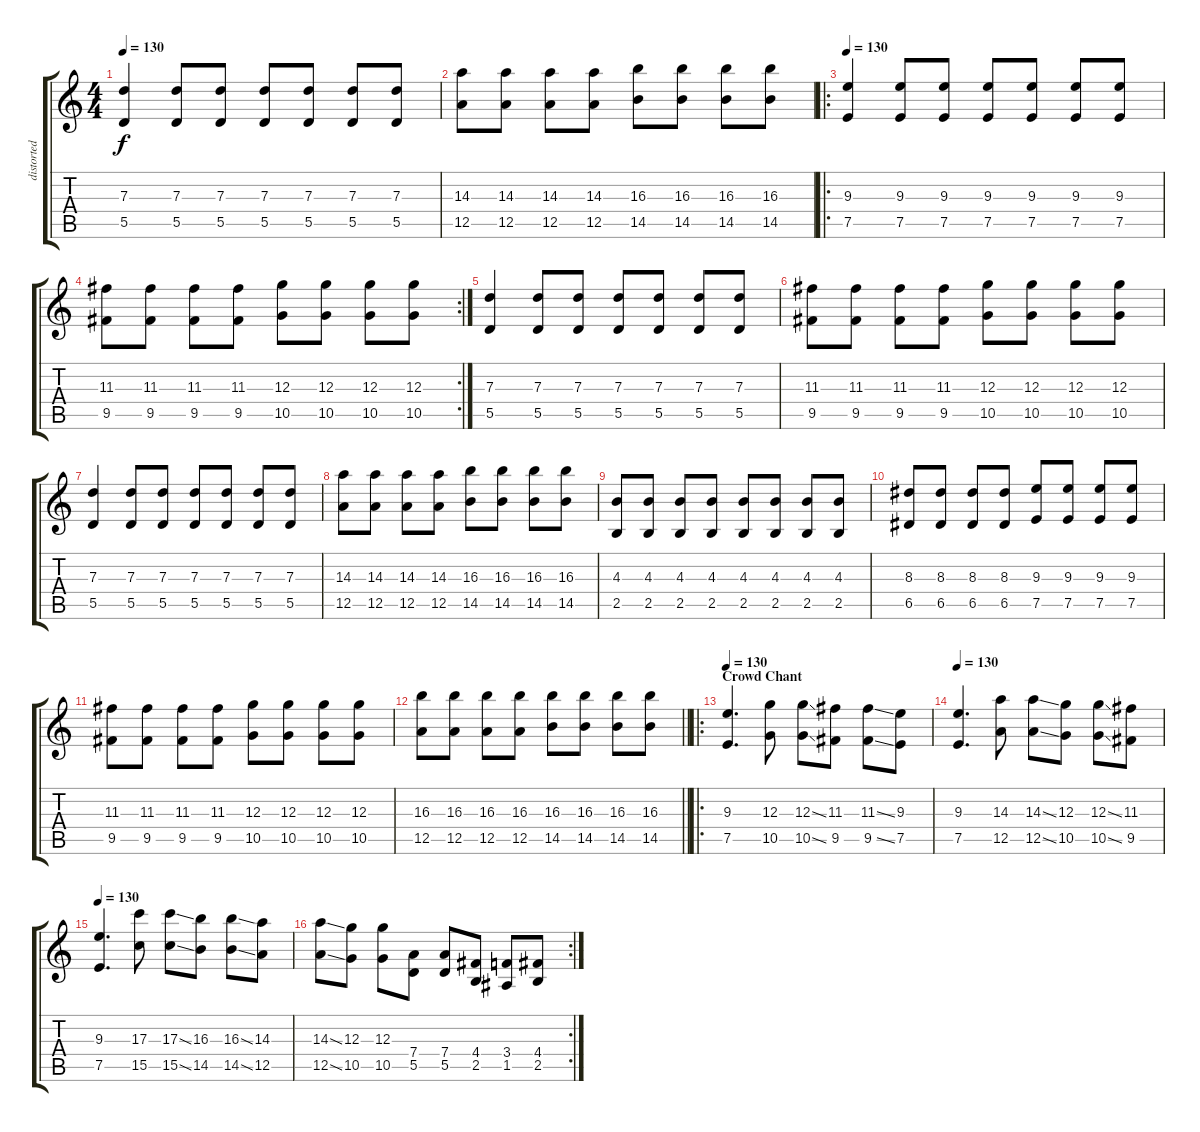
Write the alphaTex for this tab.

\track ("distorted guitar" "distorted ") {instrument distortionguitar}
\staff {score tabs}
\tuning (E4 B3 G3 D3 A2 E2) {hide}
\ts (4 4)
\tempo 130
\clef g2
\ks c
(7.3 5.5).4{dy f} (7.3 5.5).8 (7.3 5.5).8 (7.3 5.5).8 (7.3 5.5).8 (7.3 5.5).8 (7.3 5.5).8 |
(14.3 12.5).8 (14.3 12.5).8 (14.3 12.5).8 (14.3 12.5).8 (16.3 14.5).8 (16.3 14.5).8 (16.3 14.5).8 (16.3 14.5).8 |
\ro
\tempo 130
(9.3 7.5).4 (9.3 7.5).8 (9.3 7.5).8 (9.3 7.5).8 (9.3 7.5).8 (9.3 7.5).8 (9.3 7.5).8 |
\rc 2
(11.3 9.5).8 (11.3 9.5).8 (11.3 9.5).8 (11.3 9.5).8 (12.3 10.5).8 (12.3 10.5).8 (12.3 10.5).8 (12.3 10.5).8 |
(7.3 5.5).4 (7.3 5.5).8 (7.3 5.5).8 (7.3 5.5).8 (7.3 5.5).8 (7.3 5.5).8 (7.3 5.5).8 |
(11.3 9.5).8 (11.3 9.5).8 (11.3 9.5).8 (11.3 9.5).8 (12.3 10.5).8 (12.3 10.5).8 (12.3 10.5).8 (12.3 10.5).8 |
(7.3 5.5).4 (7.3 5.5).8 (7.3 5.5).8 (7.3 5.5).8 (7.3 5.5).8 (7.3 5.5).8 (7.3 5.5).8 |
(14.3 12.5).8 (14.3 12.5).8 (14.3 12.5).8 (14.3 12.5).8 (16.3 14.5).8 (16.3 14.5).8 (16.3 14.5).8 (16.3 14.5).8 |
(4.3 2.5).8 (4.3 2.5).8 (4.3 2.5).8 (4.3 2.5).8 (4.3 2.5).8 (4.3 2.5).8 (4.3 2.5).8 (4.3 2.5).8 |
(8.3 6.5).8 (8.3 6.5).8 (8.3 6.5).8 (8.3 6.5).8 (9.3 7.5).8 (9.3 7.5).8 (9.3 7.5).8 (9.3 7.5).8 |
(11.3 9.5).8 (11.3 9.5).8 (11.3 9.5).8 (11.3 9.5).8 (12.3 10.5).8 (12.3 10.5).8 (12.3 10.5).8 (12.3 10.5).8 |
\barLineRight lightlight
(16.3 12.5).8 (16.3 12.5).8 (16.3 12.5).8 (16.3 12.5).8 (16.3 14.5).8 (16.3 14.5).8 (16.3 14.5).8 (16.3 14.5).8 |
\ro
\section ("" "Crowd Chant")
\tempo 130
(9.3 7.5).4{d} (12.3 10.5).8 (12.3{ss} 10.5{ss}).8 (11.3 9.5).8 (11.3{ss} 9.5{ss}).8 (9.3 7.5).8 |
\tempo 130
(9.3 7.5).4{d} (14.3 12.5).8 (14.3{ss} 12.5{ss}).8 (12.3 10.5).8 (12.3{ss} 10.5{ss}).8 (11.3 9.5).8 |
\tempo 130
(9.3 7.5).4{d} (17.3 15.5).8 (17.3{ss} 15.5{ss}).8 (16.3 14.5).8 (16.3{ss} 14.5{ss}).8 (14.3 12.5).8 |
\rc 2
(14.3{ss} 12.5{ss}).8 (12.3 10.5).8 (12.3 10.5).8 (7.4 5.5).8 (7.4 5.5).8 (4.4 2.5).8 (3.4 1.5).8 (4.4 2.5).8
